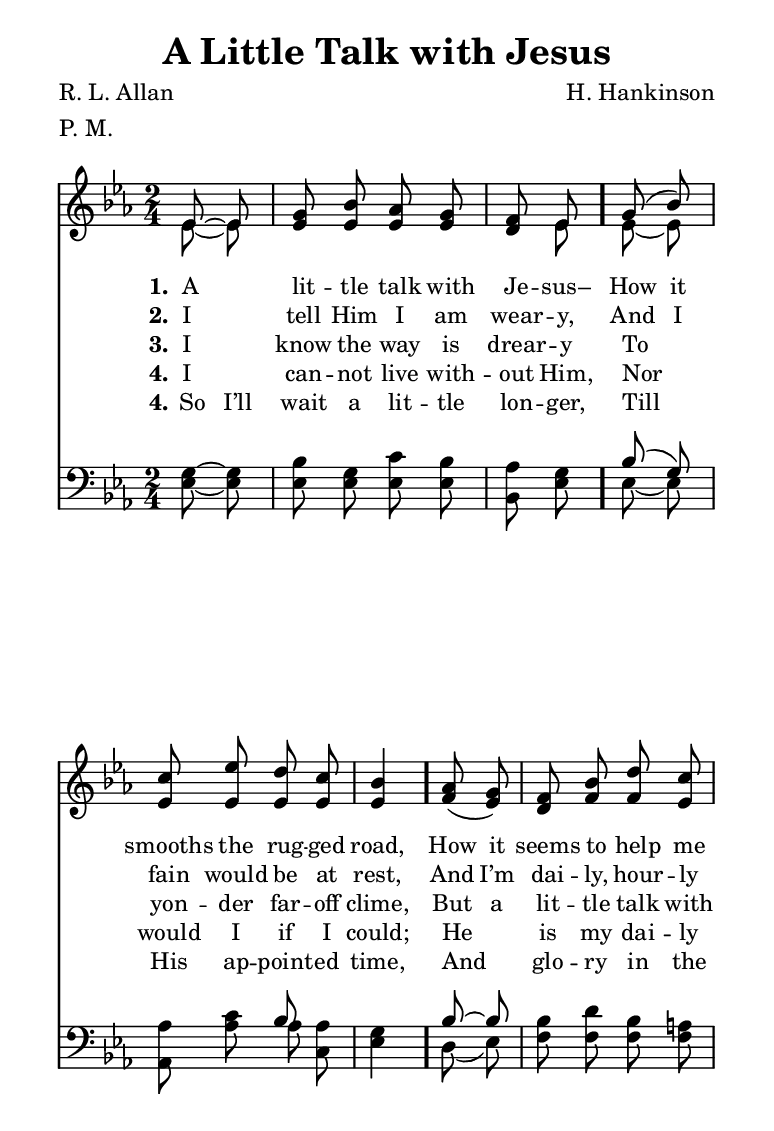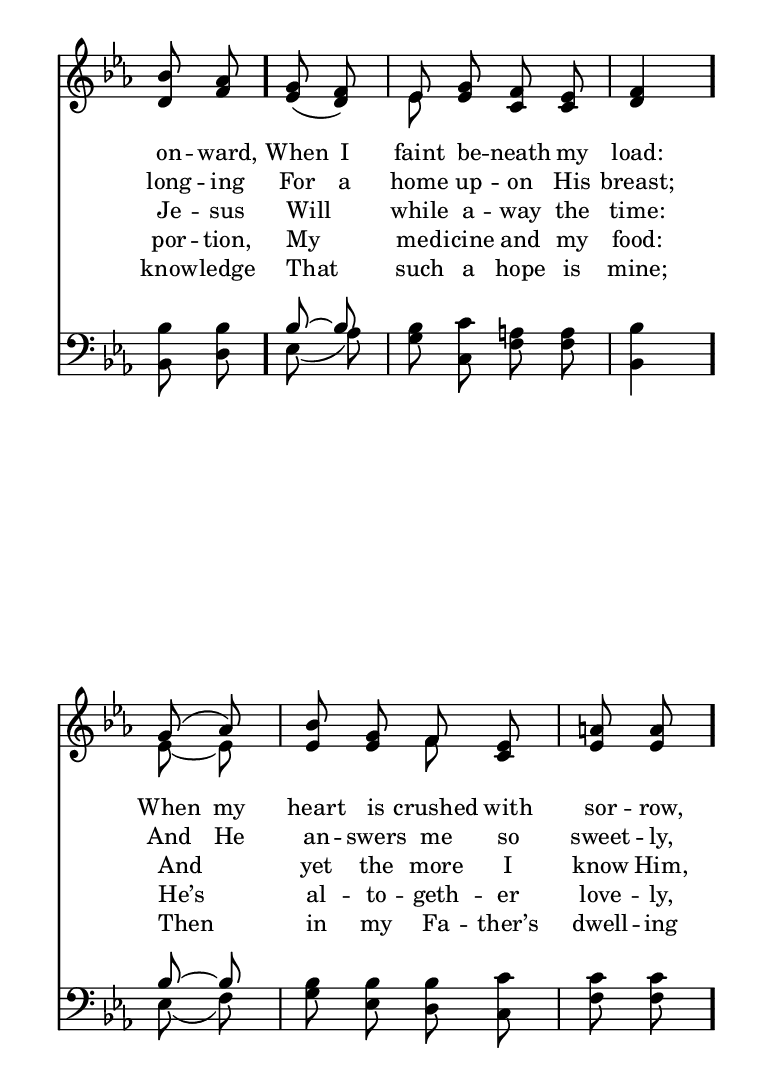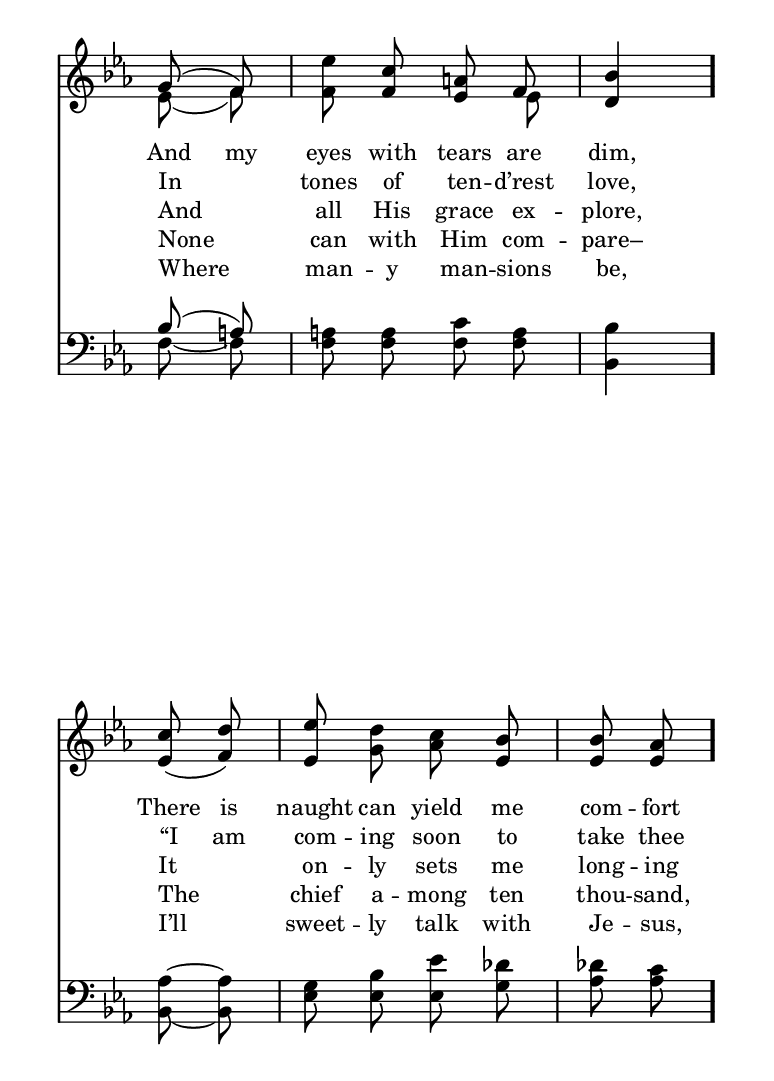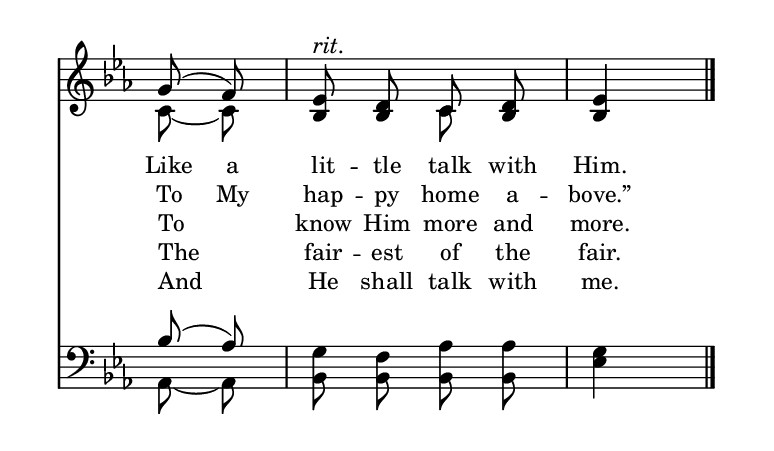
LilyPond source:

\include "common/global.ily"
\paper {
  \include "common/paper.ily"
}

\header{
  hymnnumber = "204"
  title = "A Little Talk with Jesus"
  tunename = ""
  meter = "P. M."
  poet = "R. L. Allan"
  composer = "H. Hankinson"
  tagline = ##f
}

global = {
  \include "common/overrides.ily"
  \override Staff.TimeSignature.style = #'numbered
  \time 2/4
  \override Score.MetronomeMark.transparent = ##t % hide all fermata changes too
  \tempo 4=70
  \key ees \major
  \partial 4
  \autoBeamOff
}

notesSoprano = {
\global
\relative c' {

  ees8 ~ ees | g bes aes g | f ees
  g8( bes) c ees d c | bes4
  aes8( g) | f bes d c | bes aes
  g8( f) ees g f ees | f4
  g8( aes) bes8 g f ees | a a
  g8( f) | ees' c a f | bes4
  c8( d) | ees d c bes | bes aes
  g8( f) | ees^\markup{ \italic rit. } d c d | ees4

  \bar "|."

}
}

notesAlto = {
\global
\relative e' {

  ees8 ~ ees | ees ees ees ees | d ees
  ees8 ~ ees | ees ees ees ees | ees4
  f8( ees) | d f f ees | d f
  ees8( d) | ees ees c c | d4
  ees8 ~ ees | ees ees f c | ees ees
  ees8( f) | f f ees ees | d4
  ees8( f) | ees g aes ees | ees ees
  c8 ~ c | bes bes c bes | bes4

}
}

notesTenor = {
\global
\relative a {

  g8 ~ g | bes g c bes | aes g
  bes8( g) | aes c bes aes | g4
  bes8 ~ bes | bes d bes a | bes bes
  bes8 ~ bes | bes c a a | bes4
  bes8 ~ bes | bes bes bes c | c c
  bes8( a) | a a c a | bes4
  aes8 ~ aes | g bes ees des | des c
  bes8( aes) | g f aes aes | g4

}
}

notesBass = {
\global
\relative f {

  ees8 ~ ees | ees ees ees ees | bes ees
  ees8 ~ ees | aes, aes' aes c, | ees4
  d8( ees) | f f f f | bes, d
  ees8( aes) | g c, f f | bes,4
  ees8( f) | g ees d c | f f
  f8 ~ f | f f f f | bes,4
  bes8 ~ bes | ees ees ees g | aes aes
  aes,8 ~ aes | bes bes bes bes | ees4

}
}

wordsA = \lyricmode {
\set stanza = "1."

A lit -- tle talk with Je -- sus– \bar "."
{ \mon } How it { \moff } smooths the rug -- ged road, \bar "."
{ \mon } How it { \moff } seems to help me on -- ward, \bar "."
{ \mon } When I { \moff } faint be -- neath my load: \bar "."
{ \mon } When my { \moff } heart is crushed with sor -- row, \bar "."
{ \mon } And my { \moff } eyes with tears are dim, \bar "."
{ \mon } There is { \moff } naught can yield me com -- fort \bar "."
{ \mon } Like a { \moff } lit -- tle talk with Him. \bar "."

}

wordsB = \lyricmode {
\set stanza = "2."

I tell Him I am wear -- y,
{ \mon } And I { \moff } fain would be at rest,
{ \mon } And I’m { \moff } dai -- ly, hour -- ly long -- ing
{ \mon } For a { \moff } home up -- on His breast;
{ \mon } And He { \moff } an -- swers me so sweet -- ly,
In tones of ten -- d’rest love,
{ \mon } “I am { \moff } com -- ing soon to take thee
{ \mon } To My { \moff } hap -- py home a -- bove.”

}

wordsC = \lyricmode {
\set stanza = "3."

I know the way is drear -- y
To yon -- der far -- off clime, % XXX blue book has "far off" for "far-off"
{ \mon } But a { \moff } lit -- tle talk with Je -- sus
Will while a -- way the time:
And yet the more I know Him,
And all His grace ex -- plore,
It on -- ly sets me long -- ing
To know Him more and more.

}

wordsD = \lyricmode {
\set stanza = "4."

I can -- not live with -- out Him,
Nor would I if I could;
He is my dai -- ly por -- tion,
My med -- icine and my food:
He’s al -- to -- geth -- er love -- ly,
None can with Him com -- pare–
The chief a -- mong ten thou -- sand,
The fair -- est of the fair.

}

wordsE = \lyricmode {
\set stanza = "4."

{ \mon } So I’ll { \moff } wait a lit -- tle lon -- ger,
Till His ap -- point -- ed time,
And glo -- ry in the know -- ledge
That such a hope is mine;
Then in my Fa -- ther’s dwell -- ing
Where man -- y man -- sions be,
I’ll sweet -- ly talk with Je -- sus,
And He shall talk with me.

}

\score {
  \context ChoirStaff <<
    \context Staff = upper <<
      \set Staff.autoBeaming = ##f
      \set ChoirStaff.systemStartDelimiter = #'SystemStartBar
      \set ChoirStaff.printPartCombineTexts = ##f
      \partcombine #'(2 . 9) \notesSoprano \notesAlto
      \context NullVoice = sopranos { \voiceOne << \notesSoprano >> }
      \context Lyrics = one   \lyricsto sopranos \wordsA
      \context Lyrics = two   \lyricsto sopranos \wordsB
      \context Lyrics = three \lyricsto sopranos \wordsC
      \context Lyrics = four  \lyricsto sopranos \wordsD
      \context Lyrics = five  \lyricsto sopranos \wordsE
    >>
    \context Staff = men <<
      \set Staff.autoBeaming = ##f
      \clef bass
      \set ChoirStaff.printPartCombineTexts = ##f
      \partcombine #'(2 . 9) \notesTenor \notesBass
    >>
  >>
  \layout {
    \include "common/layout.ily"
  }
  \midi{
    \include "common/midi.ily"
  }
}

\version "2.19.49"  % necessary for upgrading to future LilyPond versions.

% vi:set et ts=2 sw=2 ai nocindent syntax=lilypond:
